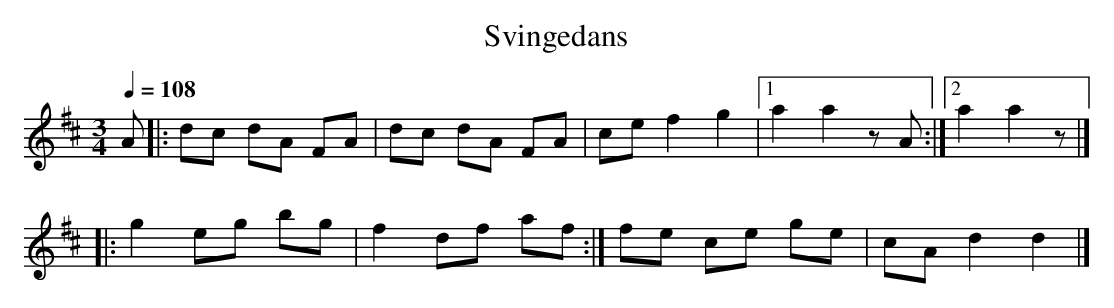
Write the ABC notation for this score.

X:1
T:Svingedans
M:3/4
L:1/8
Q:1/4=108
K:D
A |: dc dA FA | dc dA FA | ce f2 g2 |1 a2 a2 zA :|2 a2 a2 z |]
|: g2 eg bg | f2 df af :| fe ce ge | cA d2 d2 |]
